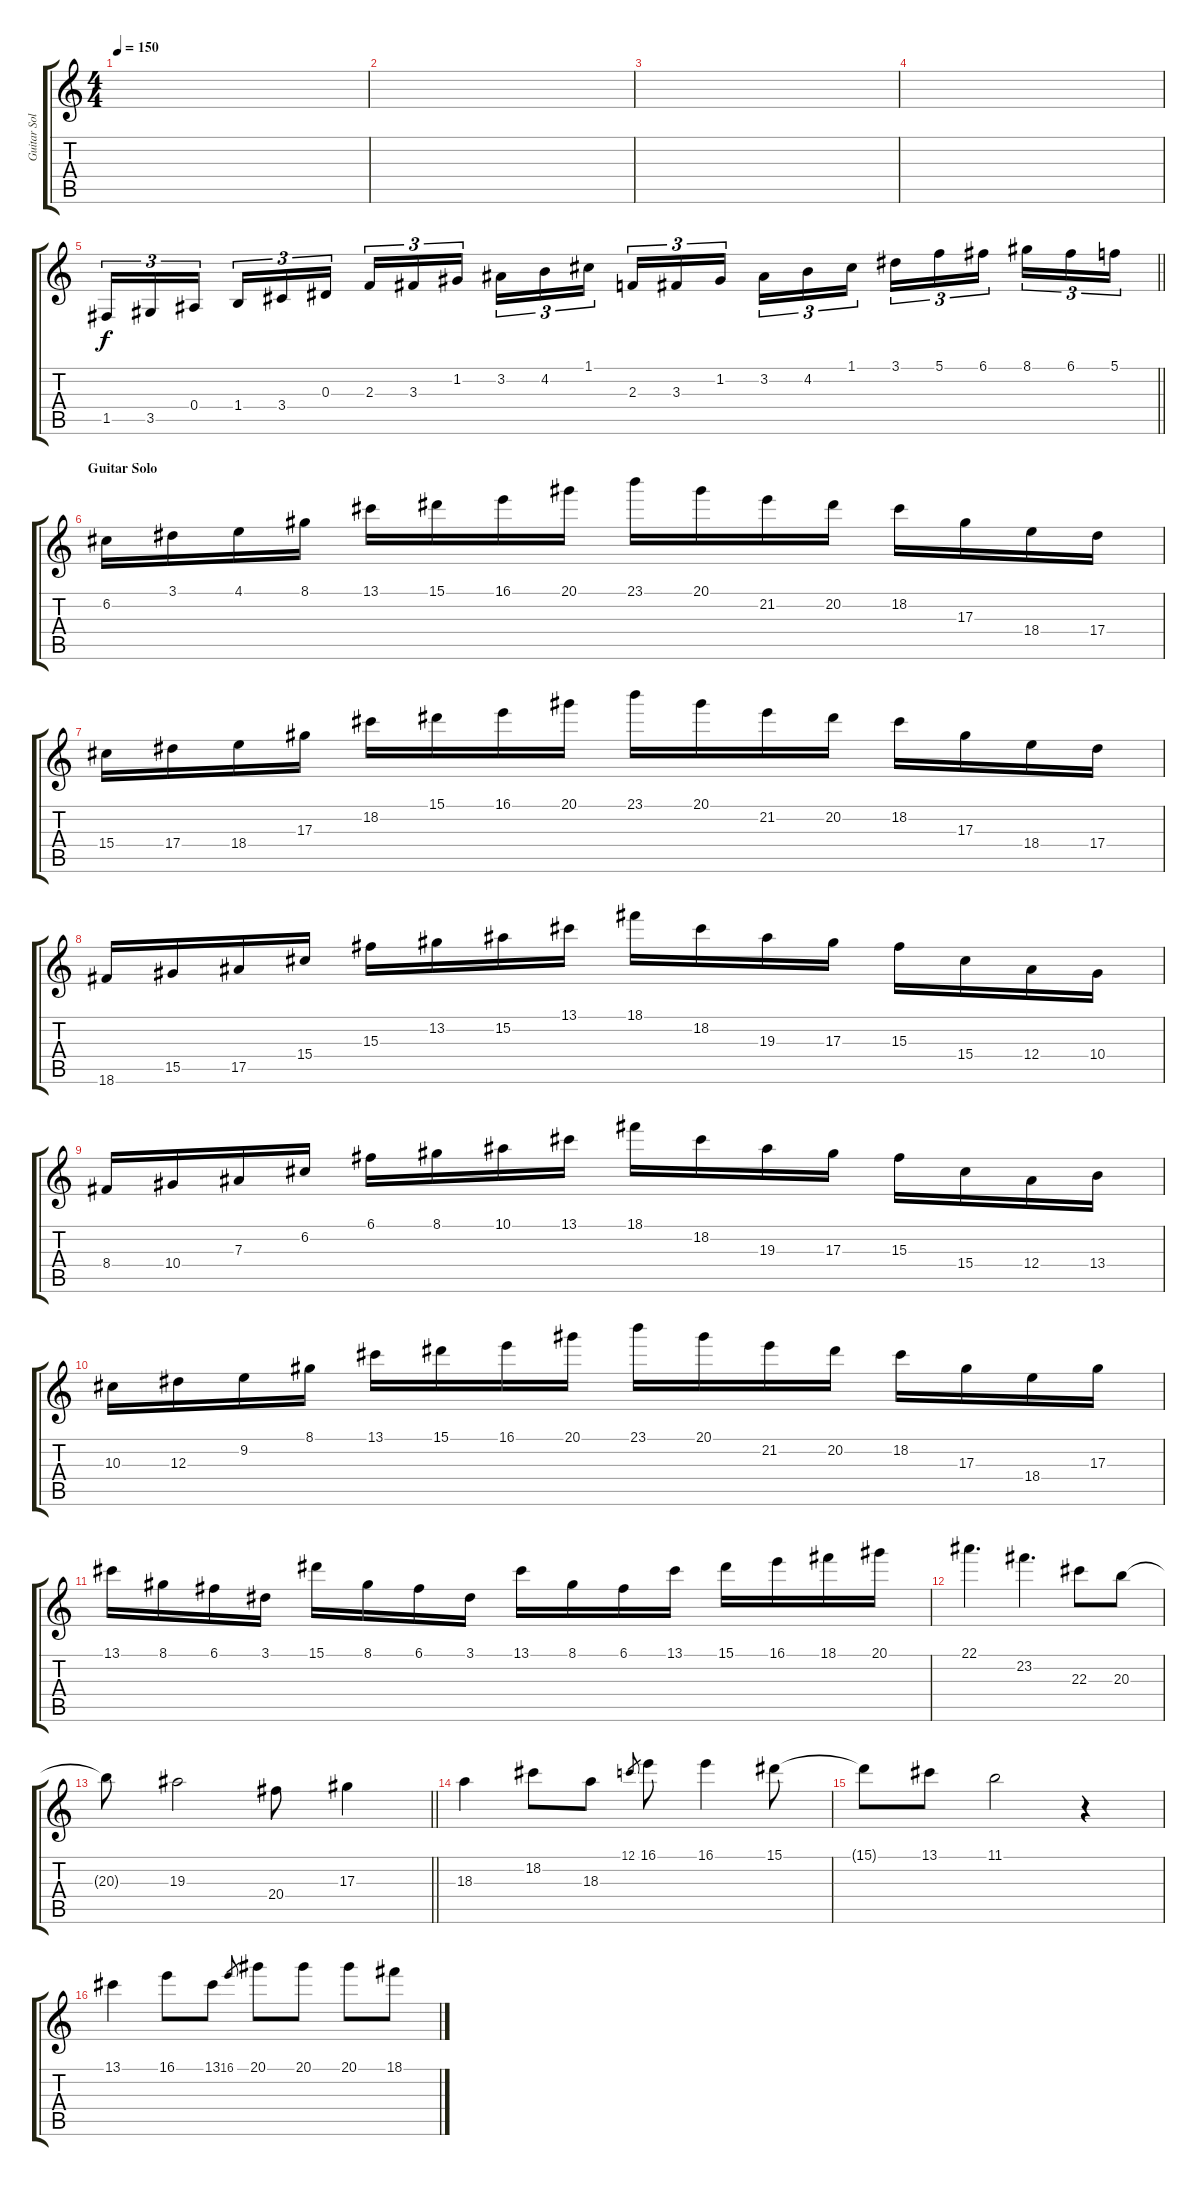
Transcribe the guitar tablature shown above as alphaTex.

\track ("Guitar Solo" "Guitar Sol") {instrument distortionguitar}
\staff {score tabs}
\tuning (C4 G3 Eb3 Bb2 F2 C2) {hide}
\ts (4 4)
\tempo 150
\clef g2
\ks c
|
|
|
|
\barLineRight lightlight
1.5.16{tu (3 2)} 3.5.16{tu (3 2)} 0.4.16{tu (3 2) beam splitsecondary} 1.4.16{tu (3 2)} 3.4.16{tu (3 2)} 0.3.16{tu (3 2)} 2.3.16{tu (3 2)} 3.3.16{tu (3 2)} 1.2.16{tu (3 2) beam splitsecondary} 3.2.16{tu (3 2)} 4.2.16{tu (3 2)} 1.1.16{tu (3 2)} 2.3.16{tu (3 2)} 3.3.16{tu (3 2)} 1.2.16{tu (3 2) beam splitsecondary} 3.2.16{tu (3 2)} 4.2.16{tu (3 2)} 1.1.16{tu (3 2)} 3.1.16{tu (3 2)} 5.1.16{tu (3 2)} 6.1.16{tu (3 2) beam splitsecondary} 8.1.16{tu (3 2)} 6.1.16{tu (3 2)} 5.1.16{tu (3 2)} |
\section ("" "Guitar Solo")
6.2.16 3.1.16 4.1.16 8.1.16 13.1.16 15.1.16 16.1.16 20.1.16 23.1.16 20.1.16 21.2.16 20.2.16 18.2.16 17.3.16 18.4.16 17.4.16 |
15.4.16 17.4.16 18.4.16 17.3.16 18.2.16 15.1.16 16.1.16 20.1.16 23.1.16 20.1.16 21.2.16 20.2.16 18.2.16 17.3.16 18.4.16 17.4.16 |
18.6.16 15.5.16 17.5.16 15.4.16 15.3.16 13.2.16 15.2.16 13.1.16 18.1.16 18.2.16 19.3.16 17.3.16 15.3.16 15.4.16 12.4.16 10.4.16 |
8.4.16 10.4.16 7.3.16 6.2.16 6.1.16 8.1.16 10.1.16 13.1.16 18.1.16 18.2.16 19.3.16 17.3.16 15.3.16 15.4.16 12.4.16 13.4.16 |
10.3.16 12.3.16 9.2.16 8.1.16 13.1.16 15.1.16 16.1.16 20.1.16 23.1.16 20.1.16 21.2.16 20.2.16 18.2.16 17.3.16 18.4.16 17.3.16 |
13.1.16 8.1.16 6.1.16 3.1.16 15.1.16 8.1.16 6.1.16 3.1.16 13.1.16 8.1.16 6.1.16 13.1.16 15.1.16 16.1.16 18.1.16 20.1.16 |
22.1.4{d} 23.2.4{d} 22.3.8 20.3.8 |
\barLineRight lightlight
20.3{t}.8 19.3.2 20.4.8 17.3.4 |
18.3.4 18.2.8 18.3.8 12.1.8{gr} 16.1.8 16.1.4 15.1.8 |
15.1{t}.8 13.1.8 11.1.2 r.4 |
13.1.4 16.1.8 13.1.8 16.1.8{gr} 20.1.8 20.1.8 20.1.8 18.1.8
